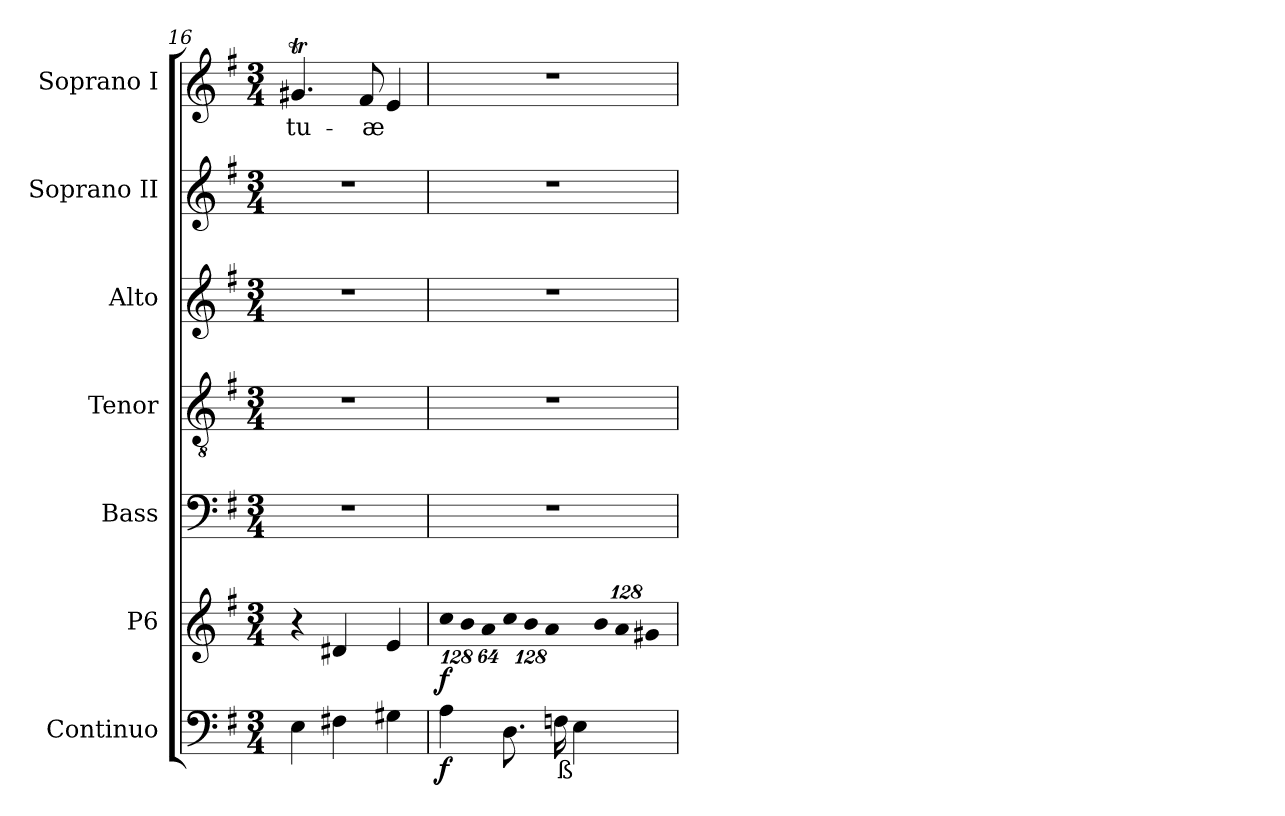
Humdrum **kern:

**kern	**dynam	**kern	**dynam	**kern	**kern	**kern	**kern	**kern	**text
*part7	*part7	*part6	*part6	*part5	*part4	*part3	*part2	*part1	*part1
*staff7	*staff7	*staff6	*staff6	*staff5	*staff4	*staff3	*staff2	*staff1	*staff1
*I"Continuo	*	*I"P6	*	*I"Bass	*I"Tenor	*I"Alto	*I"Soprano II	*I"Soprano I	*
*	*	*	*	*I'B.	*I'T.	*I'A.	*I'S.	*I'S.	*
!!LO:LB:g=z
*clefF4	*	*clefG2	*	*clefF4	*clefGv2	*clefG2	*clefG2	*clefG2	*
*	*	*	*	*	*ITrd7c12	*	*	*	*
*k[f#]	*	*k[f#]	*	*k[f#]	*k[f#]	*k[f#]	*k[f#]	*k[f#]	*
*G:	*	*G:	*	*G:	*G:	*G:	*G:	*G:	*
*M3/4	*	*M3/4	*	*M3/4	*M3/4	*M3/4	*M3/4	*M3/4	*
=16	=16	=16	=16	=16	=16	=16	=16	=16	=16
!	!	!	!	!LO:N:vis=1	!LO:N:vis=1	!LO:N:vis=1	!LO:N:vis=1	!	!
!	!	!	!	!	!	!	!	!	!LO:LY:b:color=#000000
4Ei\	.	4r	.	2.r	2.r	2.r	2.r	4.g#Xti/	tu-
4F#Xi\	.	4d#Xi/	.	.	.	.	.	.	.
!	!	!	!	!	!	!	!	!	!LO:LY:b:color=#000000
.	.	.	.	.	.	.	.	8f#i/	-æ
4G#Xi\	.	4ei/	.	.	.	.	.	4ei/	.
=17	=17	=17	=17	=17	=17	=17	=17	=17	=17
*	*	*Xbrackettup	*	*	*	*	*	*	*
!	!	!LO:N:vis=8	!	!LO:N:vis=1	!LO:N:vis=1	!LO:N:vis=1	!LO:N:vis=1	!LO:N:vis=1	!
4Ai\	f	1024%85cci\	f	2.r	2.r	2.r	2.r	2.r	.
!	!	!LO:N:vis=8	!	!	!	!	!	!	!
.	.	1024%85bi\	.	.	.	.	.	.	.
!	!	!LO:N:vis=8	!	!	!	!	!	!	!
.	.	512%43ai\	.	.	.	.	.	.	.
!	!	!LO:N:vis=8	!	!	!	!	!	!	!
8.Di\	.	1024%85cci\	.	.	.	.	.	.	.
!	!	!LO:N:vis=8	!	!	!	!	!	!	!
.	.	1024%85bi\	.	.	.	.	.	.	.
!	!	!LO:N:vis=8	!	!	!	!	!	!	!
.	.	512%43ai\	.	.	.	.	.	.	.
16Fni\	.	.	.	.	.	.	.	.	.
!LO:TX:b:rj:t=ß	!	!	!	!	!	!	!	!	!
!	!	!LO:N:vis=8	!	!	!	!	!	!	!
4Ei\	.	1024%85bi/	.	.	.	.	.	.	.
!	!	!LO:N:vis=8	!	!	!	!	!	!	!
.	.	1024%85ai/	.	.	.	.	.	.	.
!	!	!LO:N:vis=8	!	!	!	!	!	!	!
.	.	512%43g#Xi/	.	.	.	.	.	.	.
=	=	=	=	=	=	=	=	=	=
*-	*-	*-	*-	*-	*-	*-	*-	*-	*-
